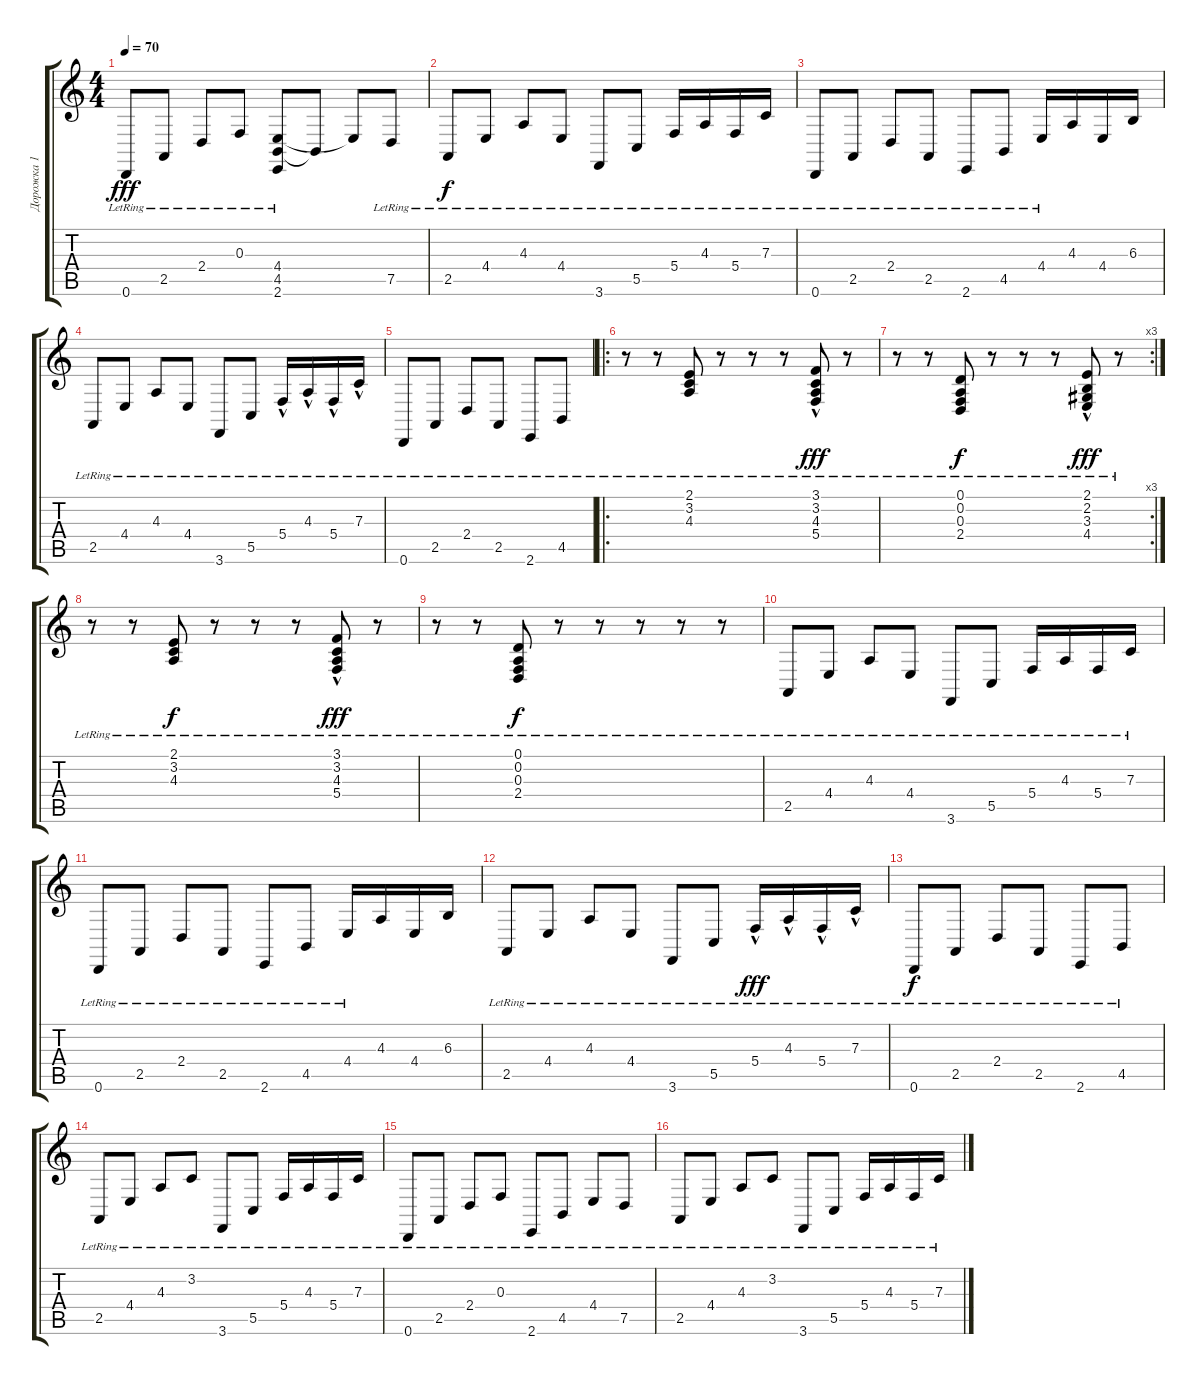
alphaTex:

\track ("Дорожка 1" "Дорожка 1") {instrument brightacousticpiano bank 127}
\staff {score tabs}
\tuning (D4 A3 F3 C3 G2 D2) {hide}
\ts (4 4)
\tempo 70
\clef g2
\ks c
0.6{lr}.8{dy fff} 2.5{lr}.8 2.4{lr}.8 0.3{lr}.8 (4.4 4.5 2.6{lr}).8 4.5{t}.8 4.4{t}.8 7.5{lr}.8 |
2.5{lr}.8{dy f} 4.4{lr}.8 4.3{lr}.8 4.4{lr}.8 3.6{lr}.8 5.5{lr}.8 5.4{lr}.16 4.3{lr}.16 5.4{lr}.16 7.3{lr}.16 |
0.6{lr}.8 2.5{lr}.8 2.4{lr}.8 2.5{lr}.8 2.6{lr}.8 4.5{lr}.8 4.4{lr}.16 4.3.16 4.4.16 6.3.16 |
2.5{lr}.8 4.4{lr}.8 4.3{lr}.8 4.4{lr}.8 3.6{lr}.8 5.5{lr}.8 5.4{hac lr}.16 4.3{hac lr}.16 5.4{hac lr}.16 7.3{hac lr}.16 |
0.6{lr}.8 2.5{lr}.8 2.4{lr}.8 2.5{lr}.8 2.6{lr}.8 4.5{lr}.8 |
\ro
r.8{instrument musicbox} r.8 (2.1{lr} 3.2{lr} 4.3{lr}).8 r.8 r.8 r.8 (3.1{lr} 3.2{lr} 4.3{lr} 5.4{hac lr}).8{dy fff} r.8 |
\rc 3
r.8 r.8 (0.1{lr} 0.2{lr} 0.3{lr} 2.4{lr}).8{dy f} r.8 r.8 r.8 (2.1{lr} 2.2{lr} 3.3{lr} 4.4{hac lr}).8{dy fff} r.8 |
r.8 r.8 (2.1{lr} 3.2{lr} 4.3{lr}).8{dy f} r.8 r.8 r.8 (3.1{lr} 3.2{lr} 4.3{lr} 5.4{hac lr}).8{dy fff} r.8 |
r.8 r.8 (0.1{lr} 0.2{lr} 0.3{lr} 2.4{lr}).8{dy f} r.8 r.8 r.8 r.8 r.8 |
2.5{lr}.8{instrument brightacousticpiano} 4.4{lr}.8 4.3{lr}.8 4.4{lr}.8 3.6{lr}.8 5.5{lr}.8 5.4{lr}.16 4.3{lr}.16 5.4{lr}.16 7.3{lr}.16 |
0.6{lr}.8 2.5{lr}.8 2.4{lr}.8 2.5{lr}.8 2.6{lr}.8 4.5{lr}.8 4.4{lr}.16 4.3.16 4.4.16 6.3.16 |
2.5{lr}.8 4.4{lr}.8 4.3{lr}.8 4.4{lr}.8 3.6{lr}.8 5.5{lr}.8 5.4{hac lr}.16{dy fff} 4.3{hac lr}.16 5.4{hac lr}.16 7.3{hac lr}.16 |
0.6{lr}.8{dy f} 2.5{lr}.8 2.4{lr}.8 2.5{lr}.8 2.6{lr}.8 4.5{lr}.8 |
2.5{lr}.8 4.4{lr}.8 4.3{lr}.8 3.2{lr}.8 3.6{lr}.8 5.5{lr}.8 5.4{lr}.16 4.3{lr}.16 5.4{lr}.16 7.3{lr}.16 |
0.6{lr}.8 2.5{lr}.8 2.4{lr}.8 0.3{lr}.8 2.6{lr}.8 4.5{lr}.8 4.4{lr}.8 7.5{lr}.8 |
2.5{lr}.8 4.4{lr}.8 4.3{lr}.8 3.2{lr}.8 3.6{lr}.8 5.5{lr}.8 5.4{lr}.16 4.3{lr}.16 5.4{lr}.16 7.3{lr}.16
